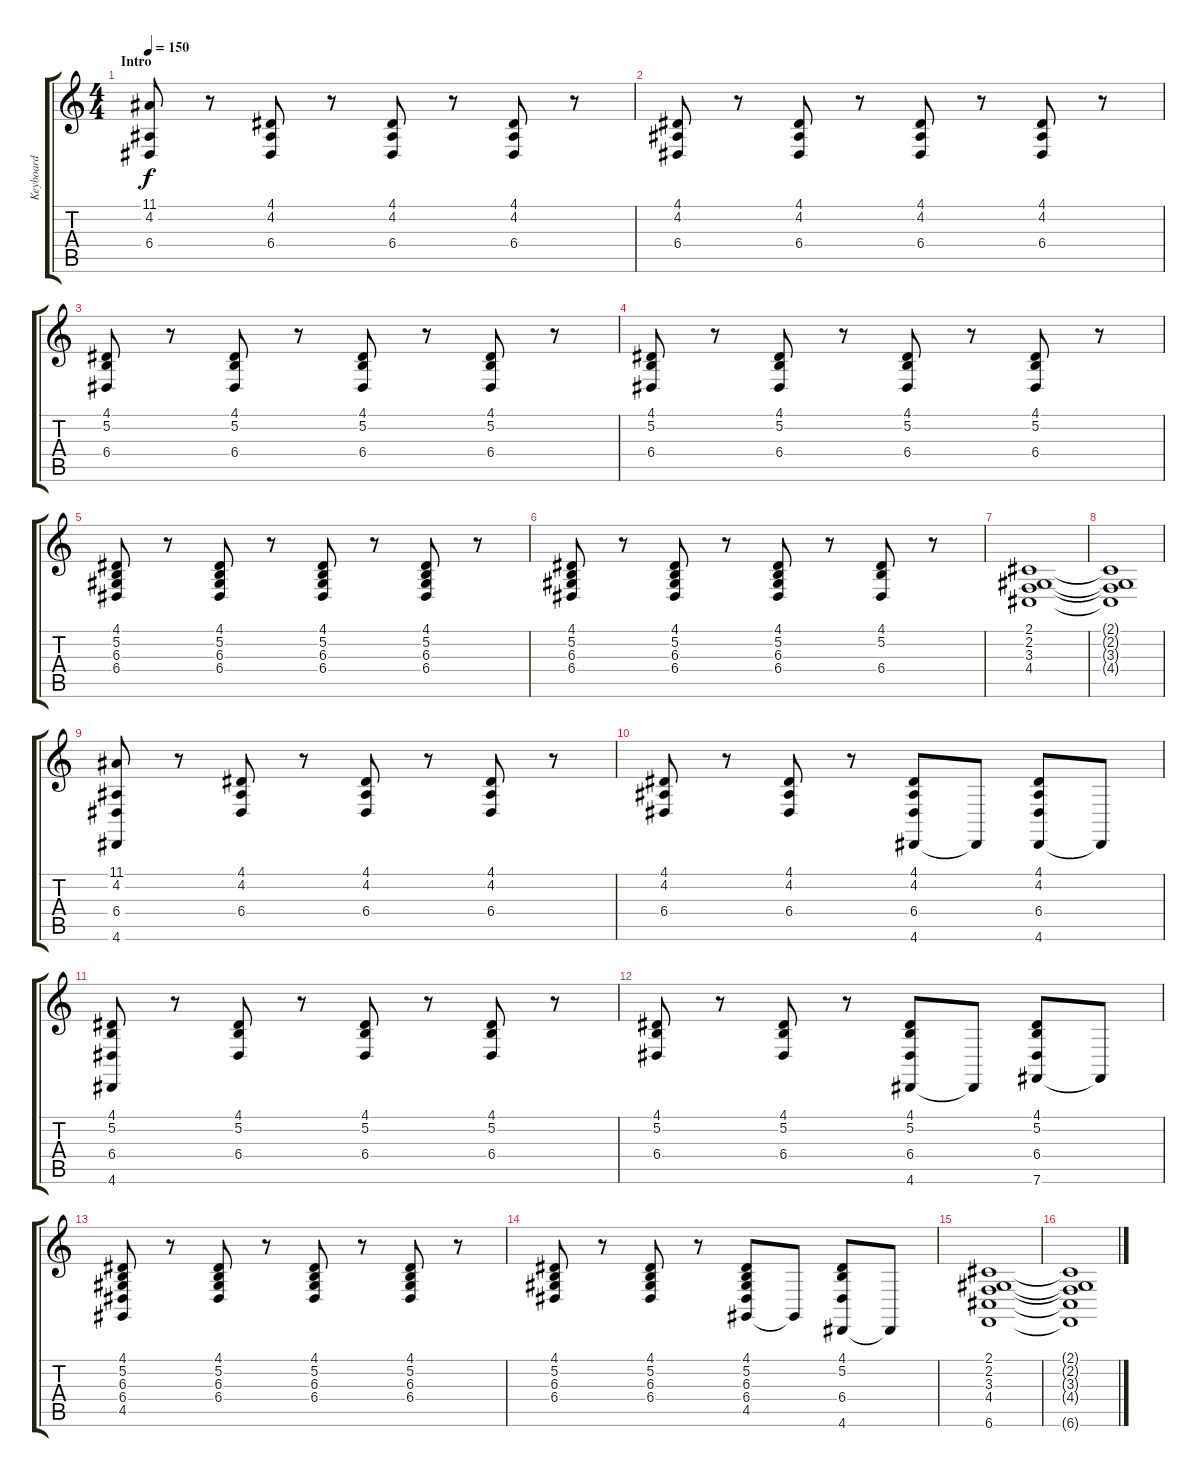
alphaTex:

\track ("Keyboard" "Keyboard") {instrument stringensemble1}
\staff {score tabs}
\tuning (B3 Gb3 D3 A2 E2 B1) {hide}
\ts (4 4)
\section ("" "Intro")
\tempo 150
\clef g2
\ks c
(11.1 4.2 6.4).8{dy f instrument stringensemble1} r.8 (4.1 4.2 6.4).8 r.8 (4.1 4.2 6.4).8 r.8 (4.1 4.2 6.4).8 r.8 |
(4.1 4.2 6.4).8 r.8 (4.1 4.2 6.4).8 r.8 (4.1 4.2 6.4).8 r.8 (4.1 4.2 6.4).8 r.8 |
(4.1 5.2 6.4).8 r.8 (4.1 5.2 6.4).8 r.8 (4.1 5.2 6.4).8 r.8 (4.1 5.2 6.4).8 r.8 |
(4.1 5.2 6.4).8 r.8 (4.1 5.2 6.4).8 r.8 (4.1 5.2 6.4).8 r.8 (4.1 5.2 6.4).8 r.8 |
(4.1 5.2 6.3 6.4).8 r.8 (4.1 5.2 6.3 6.4).8 r.8 (4.1 5.2 6.3 6.4).8 r.8 (4.1 5.2 6.3 6.4).8 r.8 |
(4.1 5.2 6.3 6.4).8 r.8 (4.1 5.2 6.3 6.4).8 r.8 (4.1 5.2 6.3 6.4).8 r.8 (4.1 5.2 6.4).8 r.8 |
(2.1 2.2 3.3 4.4).1 |
(2.1{t} 2.2{t} 3.3{t} 4.4{t}).1 |
(11.1 4.2 6.4 4.6).8 r.8 (4.1 4.2 6.4).8 r.8 (4.1 4.2 6.4).8 r.8 (4.1 4.2 6.4).8 r.8 |
(4.1 4.2 6.4).8 r.8 (4.1 4.2 6.4).8 r.8 (4.1 4.2 6.4 4.6).8 4.6{t}.8 (4.1 4.2 6.4 4.6).8 4.6{t}.8 |
(4.1 5.2 6.4 4.6).8 r.8 (4.1 5.2 6.4).8 r.8 (4.1 5.2 6.4).8 r.8 (4.1 5.2 6.4).8 r.8 |
(4.1 5.2 6.4).8 r.8 (4.1 5.2 6.4).8 r.8 (4.1 5.2 6.4 4.6).8 4.6{t}.8 (4.1 5.2 6.4 7.6).8 7.6{t}.8 |
(4.1 5.2 6.3 6.4 4.5).8 r.8 (4.1 5.2 6.3 6.4).8 r.8 (4.1 5.2 6.3 6.4).8 r.8 (4.1 5.2 6.3 6.4).8 r.8 |
(4.1 5.2 6.3 6.4).8 r.8 (4.1 5.2 6.3 6.4).8 r.8 (4.1 5.2 6.3 6.4 4.5).8 4.5{t}.8 (4.1 5.2 6.4 4.6).8 4.6{t}.8 |
(2.1 2.2 3.3 4.4 6.6).1 |
(2.1{t} 2.2{t} 3.3{t} 4.4{t} 6.6{t}).1
